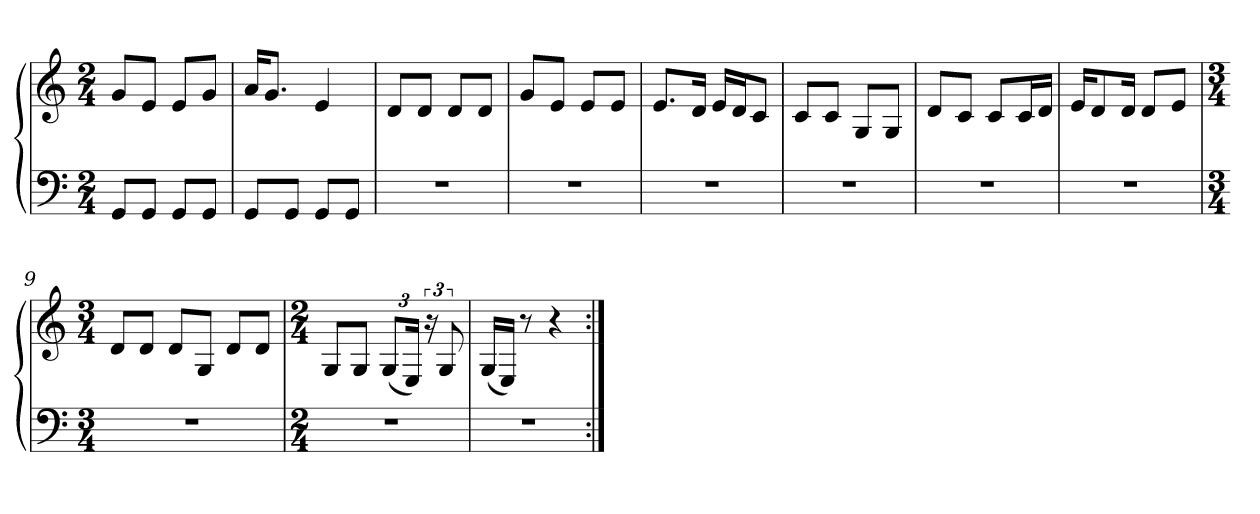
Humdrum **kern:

**kern	**kern
*part1	*part1
*staff2	*staff1
*clefF4	*clefG2
*k[]	*k[]
*M2/4	*M2/4
=1	=1
8GG/L	8g/L
8GG/J	8e/J
8GG/L	8e/L
8GG/J	8g/J
=2	=2
8GG/L	16a/KL
.	8.g/J
8GG/J	.
8GG/L	4e/
8GG/J	.
=3	=3
2r	8d/L
.	8d/J
.	8d/L
.	8d/J
=4	=4
2r	8g/L
.	8e/J
.	8e/L
.	8e/J
=5	=5
2r	8.e/L
.	16d/Jk
.	16e/LL
.	16d/J
.	8c/J
=6	=6
2r	8c/L
.	8c/J
.	8G/L
.	8G/J
=7	=7
2r	8d/L
.	8c/J
.	8c/L
.	16c/L
.	16d/JJ
=8	=8
2r	16e/KL
.	8d/
.	16d/Jk
.	8d/L
.	8e/J
=9	=9
*M3/4	*M3/4
2.r	8d/L
.	8d/J
.	8d/L
.	8G/J
.	8d/L
.	8d/J
=10	=10
*M2/4	*M2/4
2r	8G/L
.	8G/J
.	(12G/L
.	24E/Jk)
.	24r
.	12G/
=11	=11
2r	(16G/LL
.	16E/JJ)
.	8r
.	4r
=:|!	=:|!
*-	*-
